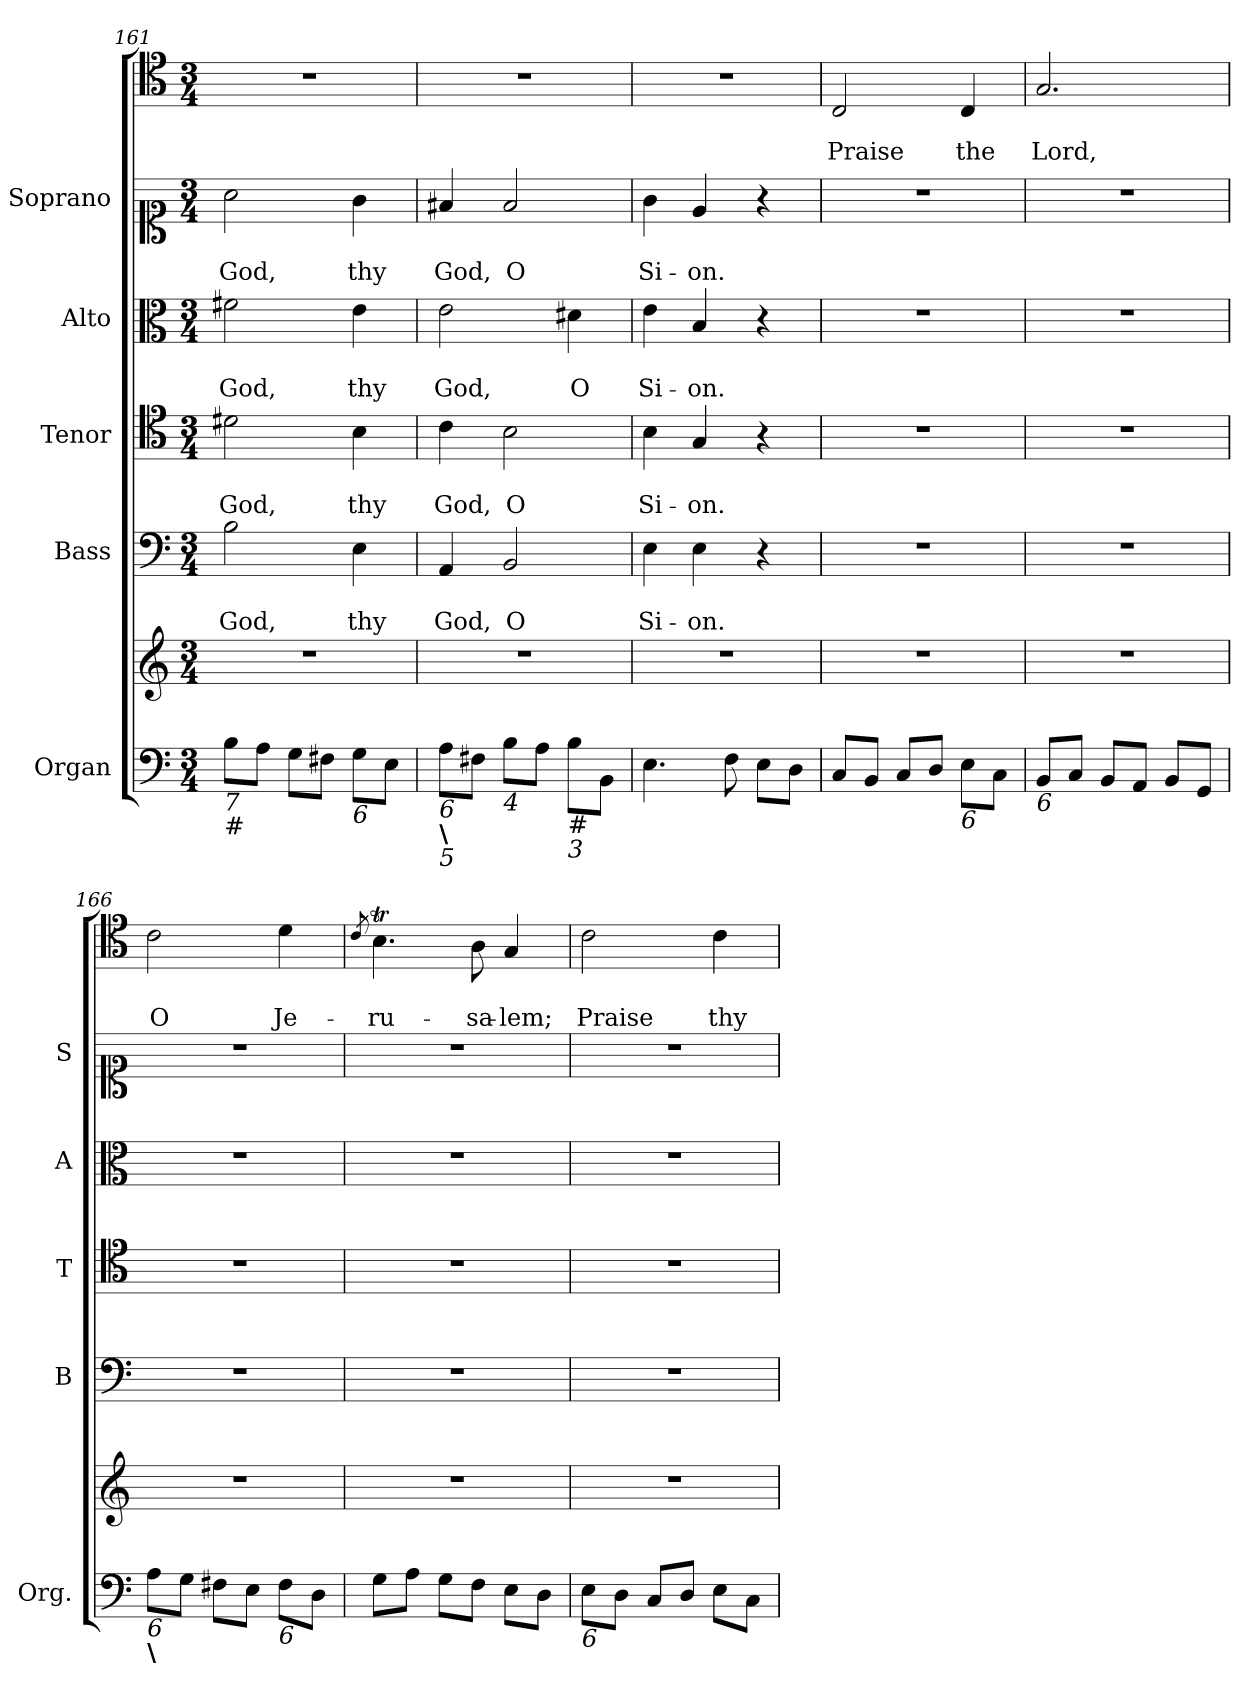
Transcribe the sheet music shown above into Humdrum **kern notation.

**kern	**kern	**kern	**text	**text	**kern	**text	**text	**kern	**text	**text	**kern	**text	**text	**kern	**text	**text
*part6	*part6	*part5	*part5	*part5	*part4	*part4	*part4	*part3	*part3	*part3	*part2	*part2	*part2	*part1	*part1	*part1
*staff7	*staff6	*staff5	*staff5	*staff5	*staff4	*staff4	*staff4	*staff3	*staff3	*staff3	*staff2	*staff2	*staff2	*staff1	*staff1	*staff1
*I"Organ	*	*I"Bass	*	*	*I"Tenor	*	*	*I"Alto	*	*	*I"Soprano	*	*	*	*	*
*I'Org.	*	*I'B	*	*	*I'T	*	*	*I'A	*	*	*I'S	*	*	*	*	*
*clefF4	*clefG2	*clefF4	*	*	*clefC4	*	*	*clefC3	*	*	*clefC1	*	*	*clefC4	*	*
*k[]	*k[]	*k[]	*	*	*k[]	*	*	*k[]	*	*	*k[]	*	*	*k[]	*	*
*C:	*C:	*C:	*	*	*C:	*	*	*C:	*	*	*C:	*	*	*C:	*	*
*M3/4	*M3/4	*M3/4	*	*	*M3/4	*	*	*M3/4	*	*	*M3/4	*	*	*M3/4	*	*
=161	=161	=161	=161	=161	=161	=161	=161	=161	=161	=161	=161	=161	=161	=161	=161	=161
!LO:TX:b:i:t=7	!	!	!	!	!	!	!	!	!	!	!	!	!	!	!	!
!LO:TX:b:t=#	!	!	!	!	!	!	!	!	!	!	!	!	!	!	!	!
!	!	!	!	!LO:LY:b	!	!	!LO:LY:b	!	!	!LO:LY:b	!	!	!LO:LY:b	!	!	!
8B\L	2.r	2B\	.	God,	2d#X\	.	God,	2f#X\	.	God,	2a\	.	God,	2.r	.	.
8A\J	.	.	.	.	.	.	.	.	.	.	.	.	.	.	.	.
8G\L	.	.	.	.	.	.	.	.	.	.	.	.	.	.	.	.
8F#X\J	.	.	.	.	.	.	.	.	.	.	.	.	.	.	.	.
!LO:TX:b:i:t=6	!	!	!	!	!	!	!	!	!	!	!	!	!	!	!	!
!	!	!	!	!LO:LY:b	!	!	!LO:LY:b	!	!	!LO:LY:b	!	!	!LO:LY:b	!	!	!
8G\L	.	4E\	.	thy	4B\	.	thy	4e\	.	thy	4g\	.	thy	.	.	.
8E\J	.	.	.	.	.	.	.	.	.	.	.	.	.	.	.	.
=162	=162	=162	=162	=162	=162	=162	=162	=162	=162	=162	=162	=162	=162	=162	=162	=162
!LO:TX:b:i:t=6	!	!	!	!	!	!	!	!	!	!	!	!	!	!	!	!
!LO:TX:b:B:t=\	!	!	!	!	!	!	!	!	!	!	!	!	!	!	!	!
!LO:TX:b:i:t=5	!	!	!	!	!	!	!	!	!	!	!	!	!	!	!	!
!	!	!	!	!LO:LY:b	!	!	!LO:LY:b	!	!	!LO:LY:b	!	!	!LO:LY:b	!	!	!
8A\L	2.r	4AA/	.	God,	4c\	.	God,	2e\	.	God,	4f#X/	.	God,	2.r	.	.
8F#X\J	.	.	.	.	.	.	.	.	.	.	.	.	.	.	.	.
!LO:TX:b:i:t=4	!	!	!	!	!	!	!	!	!	!	!	!	!	!	!	!
!	!	!	!	!LO:LY:b	!	!	!LO:LY:b	!	!	!	!	!	!LO:LY:b	!	!	!
8B\L	.	2BB/	.	O	2B\	.	O	.	.	.	2f#/	.	O	.	.	.
8A\J	.	.	.	.	.	.	.	.	.	.	.	.	.	.	.	.
!LO:TX:b:t=#	!	!	!	!	!	!	!	!	!	!	!	!	!	!	!	!
!LO:TX:b:i:t=3	!	!	!	!	!	!	!	!	!	!	!	!	!	!	!	!
!	!	!	!	!	!	!	!	!	!	!LO:LY:b	!	!	!	!	!	!
8B\L	.	.	.	.	.	.	.	4d#X\	.	O	.	.	.	.	.	.
8BB\J	.	.	.	.	.	.	.	.	.	.	.	.	.	.	.	.
=163	=163	=163	=163	=163	=163	=163	=163	=163	=163	=163	=163	=163	=163	=163	=163	=163
!	!	!	!	!LO:LY:b	!	!	!LO:LY:b	!	!	!LO:LY:b	!	!	!LO:LY:b	!	!	!
4.E\	2.r	4E\	.	Si-	4B\	.	Si-	4e\	.	Si-	4g\	.	Si-	2.r	.	.
!	!	!	!	!LO:LY:b	!	!	!LO:LY:b	!	!	!LO:LY:b	!	!	!LO:LY:b	!	!	!
.	.	4E\	.	-on.	4G/	.	-on.	4B/	.	-on.	4e/	.	-on.	.	.	.
8F\	.	.	.	.	.	.	.	.	.	.	.	.	.	.	.	.
8E\L	.	4r	.	.	4r	.	.	4r	.	.	4r	.	.	.	.	.
8D\J	.	.	.	.	.	.	.	.	.	.	.	.	.	.	.	.
=164	=164	=164	=164	=164	=164	=164	=164	=164	=164	=164	=164	=164	=164	=164	=164	=164
!	!	!	!	!	!	!	!	!	!	!	!	!	!	!	!	!LO:LY:b
8C/L	2.r	2.r	.	.	2.r	.	.	2.r	.	.	2.r	.	.	2C/	.	Praise
8BB/J	.	.	.	.	.	.	.	.	.	.	.	.	.	.	.	.
8C/L	.	.	.	.	.	.	.	.	.	.	.	.	.	.	.	.
8D/J	.	.	.	.	.	.	.	.	.	.	.	.	.	.	.	.
!LO:TX:b:i:t=6	!	!	!	!	!	!	!	!	!	!	!	!	!	!	!	!
!	!	!	!	!	!	!	!	!	!	!	!	!	!	!	!	!LO:LY:b
8E\L	.	.	.	.	.	.	.	.	.	.	.	.	.	4C/	.	the
8C\J	.	.	.	.	.	.	.	.	.	.	.	.	.	.	.	.
=165	=165	=165	=165	=165	=165	=165	=165	=165	=165	=165	=165	=165	=165	=165	=165	=165
!LO:TX:b:i:t=6	!	!	!	!	!	!	!	!	!	!	!	!	!	!	!	!
!	!	!	!	!	!	!	!	!	!	!	!	!	!	!	!	!LO:LY:b
8BB/L	2.r	2.r	.	.	2.r	.	.	2.r	.	.	2.r	.	.	2.G/	.	Lord,
8C/J	.	.	.	.	.	.	.	.	.	.	.	.	.	.	.	.
8BB/L	.	.	.	.	.	.	.	.	.	.	.	.	.	.	.	.
8AA/J	.	.	.	.	.	.	.	.	.	.	.	.	.	.	.	.
8BB/L	.	.	.	.	.	.	.	.	.	.	.	.	.	.	.	.
8GG/J	.	.	.	.	.	.	.	.	.	.	.	.	.	.	.	.
!!LO:LB:g=z
=166	=166	=166	=166	=166	=166	=166	=166	=166	=166	=166	=166	=166	=166	=166	=166	=166
!LO:TX:b:i:t=6	!	!	!	!	!	!	!	!	!	!	!	!	!	!	!	!
!LO:TX:b:B:t=\	!	!	!	!	!	!	!	!	!	!	!	!	!	!	!	!
!	!	!	!	!	!	!	!	!	!	!	!	!	!	!	!	!LO:LY:b
8A\L	2.r	2.r	.	.	2.r	.	.	2.r	.	.	2.r	.	.	2c\	.	O
8G\J	.	.	.	.	.	.	.	.	.	.	.	.	.	.	.	.
8F#X\L	.	.	.	.	.	.	.	.	.	.	.	.	.	.	.	.
8E\J	.	.	.	.	.	.	.	.	.	.	.	.	.	.	.	.
!LO:TX:b:i:t=6	!	!	!	!	!	!	!	!	!	!	!	!	!	!	!	!
!	!	!	!	!	!	!	!	!	!	!	!	!	!	!	!	!LO:LY:b
8F#\L	.	.	.	.	.	.	.	.	.	.	.	.	.	4d\	.	Je-
8D\J	.	.	.	.	.	.	.	.	.	.	.	.	.	.	.	.
=167	=167	=167	=167	=167	=167	=167	=167	=167	=167	=167	=167	=167	=167	=167	=167	=167
.	.	.	.	.	.	.	.	.	.	.	.	.	.	8qc/	.	.
!	!	!	!	!	!	!	!	!	!	!	!	!	!	!	!	!LO:LY:b
8G\L	2.r	2.r	.	.	2.r	.	.	2.r	.	.	2.r	.	.	4.Bt\	.	-ru-
8A\J	.	.	.	.	.	.	.	.	.	.	.	.	.	.	.	.
8G\L	.	.	.	.	.	.	.	.	.	.	.	.	.	.	.	.
!	!	!	!	!	!	!	!	!	!	!	!	!	!	!	!	!LO:LY:b
8F\J	.	.	.	.	.	.	.	.	.	.	.	.	.	8A\	.	-sa-
!	!	!	!	!	!	!	!	!	!	!	!	!	!	!	!	!LO:LY:b
8E\L	.	.	.	.	.	.	.	.	.	.	.	.	.	4G/	.	-lem;
8D\J	.	.	.	.	.	.	.	.	.	.	.	.	.	.	.	.
=168	=168	=168	=168	=168	=168	=168	=168	=168	=168	=168	=168	=168	=168	=168	=168	=168
!LO:TX:b:i:t=6	!	!	!	!	!	!	!	!	!	!	!	!	!	!	!	!
!	!	!	!	!	!	!	!	!	!	!	!	!	!	!	!	!LO:LY:b
8E\L	2.r	2.r	.	.	2.r	.	.	2.r	.	.	2.r	.	.	2c\	.	Praise
8D\J	.	.	.	.	.	.	.	.	.	.	.	.	.	.	.	.
8C/L	.	.	.	.	.	.	.	.	.	.	.	.	.	.	.	.
8D/J	.	.	.	.	.	.	.	.	.	.	.	.	.	.	.	.
!	!	!	!	!	!	!	!	!	!	!	!	!	!	!	!	!LO:LY:b
8E\L	.	.	.	.	.	.	.	.	.	.	.	.	.	4c\	.	thy
8C\J	.	.	.	.	.	.	.	.	.	.	.	.	.	.	.	.
=	=	=	=	=	=	=	=	=	=	=	=	=	=	=	=	=
*-	*-	*-	*-	*-	*-	*-	*-	*-	*-	*-	*-	*-	*-	*-	*-	*-
